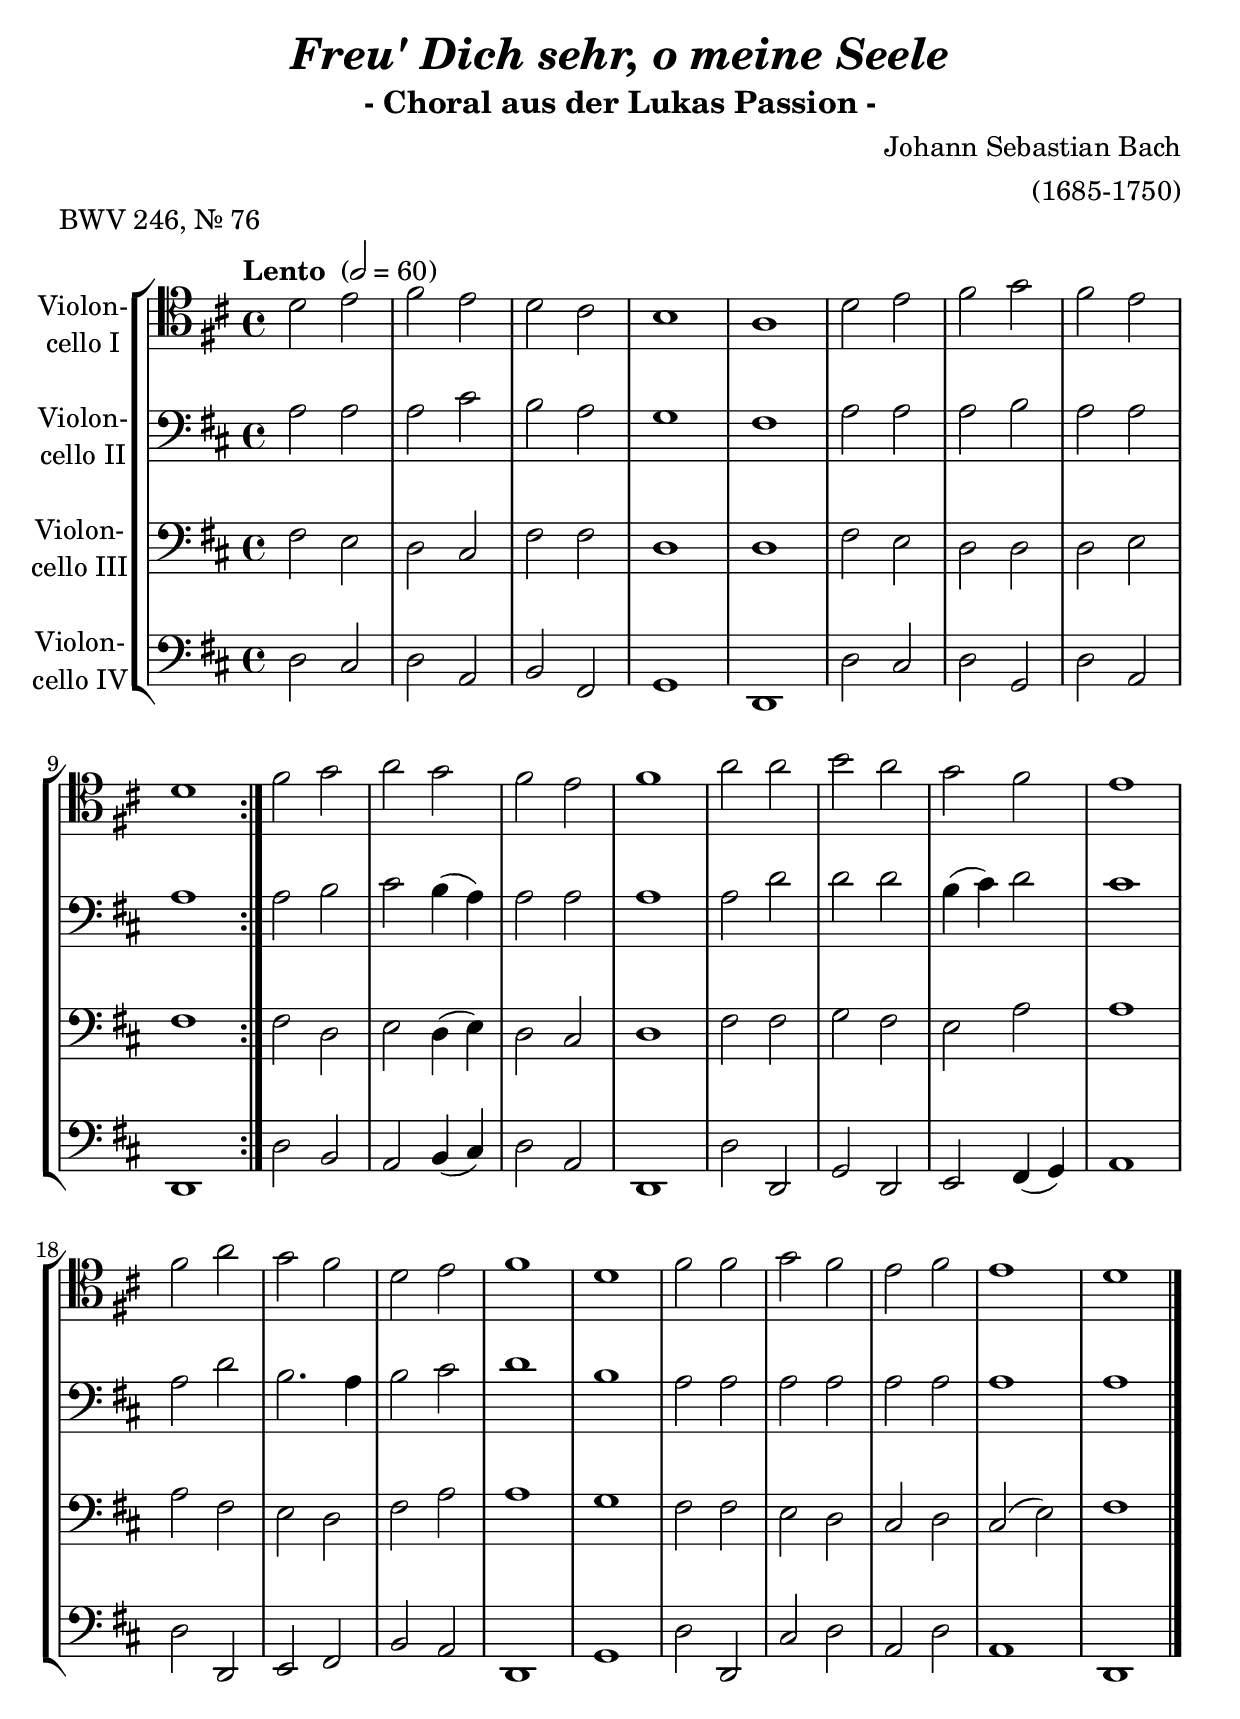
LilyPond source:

\version "2.18.2"
\include "deutsch.ly"
  
#(set-global-staff-size 24)

\header {
  title     = \markup \bold \italic "Freu' Dich sehr, o meine Seele"
  subtitle  = "- Choral aus der Lukas Passion -"
  composer  = "Johann Sebastian Bach"
  arranger  = "(1685-1750)"
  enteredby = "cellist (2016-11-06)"
  piece     = "BWV 246, Nr. 76"
}

voiceconsts = {
  \key b \major
  \time 4/4
  \clef "bass"
  %\numericTimeSignature
  \compressFullBarRests
  % Set default beaming for all staves
%  \set Timing.beamExceptions = #'()
%  \set Timing.baseMoment     = #(ly:make-moment 1 4)
%  \set Timing.beatStructure  = #'(1 1 1)
  \tempo "Lento " 2=60
}

%minstr = "harpsichord"
mist = "string ensemble 1"
%minstr = "accordion"
miba = "bassoon"
%milo = "drawbar organ"
milo = "harpsichord"

va = \relative c'' {
  \voiceconsts
  \clef "tenor"

  \repeat volta 2 {
    b2 c
    d c
    b a
    g1
    f
    b2 c
    d es
    d c
    b1
  }

  d2 es
  f es
  d c
  d1
  f2 f
  g f
  es d
  c1
  d2 f

  es d
  b c
  d1
  b
  d2 d
  es d
  c d
  c1
  b \bar "|."
}

vb = \relative c' {
  \voiceconsts

  \repeat volta 2 {
    f2 f
    f a
    g f
    es1
    d
    f2 f
    f g
    f f
    f1
  }

  f2 g
  a g4( f)
  f2 f
  f1
  f2 b
  b b
  g4( a) b2
  a1
  f2 b

  g2. f4
  g2 a
  b1
  g
  f2 f
  f f
  f f
  f1
  f \bar "|."
}

vc = \relative c' {
  \voiceconsts

  \repeat volta 2 {
    d2 c
    b a
    d d
    b1
    b
    d2 c
    b b
    b c
    d1
  }

  d2 b
  c b4( c)
  b2 a
  b1
  d2 d
  es d
  c f
  f1
  f2 d

  c b
  d f
  f1
  es
  d2 d
  c b
  a b
  a( c)
  d1 \bar "|."
}

vd = \relative c' {
  \voiceconsts

  \repeat volta 2 {
    b2 a
    b f
    g d
    es1
    b
    b'2 a
    b es,
    b' f
    b,1
  }

  b'2 g
  f g4( a)
  b2 f
  b,1
  b'2 b,
  es b
  c d4( es)
  f1
  b2 b,

  c d
  g f
  b,1
  es
  b'2 b,
  a' b
  f b
  f1
  b, \bar "|."
}


music = \new StaffGroup <<
      \new Staff {
	\set Staff.midiInstrument = \mist
	\set Staff.instrumentName = \markup \center-column { "Violon-" "cello I" }
	\transpose b d { \va }
      }

      \new Staff {
	\set Staff.midiInstrument = \mist
	\set Staff.instrumentName = \markup \center-column { "Violon-" "cello II" }
	\transpose b d { \vb }
      }

      \new Staff {
	\set Staff.midiInstrument = \miba
	\set Staff.instrumentName = \markup \center-column { "Violon-" "cello III" }
	\transpose b d { \vc }
      }

      \new Staff {
	\set Staff.midiInstrument = \miba
	\set Staff.instrumentName = \markup \center-column { "Violon-" "cello IV" }
	\transpose b d { \vd }
      }
>>

\book {
  \score {
    \music
    \layout {}
  }

  \score {
    \unfoldRepeats \music

    \midi {
      \context {
        \Score
      }
    }
  }
}
